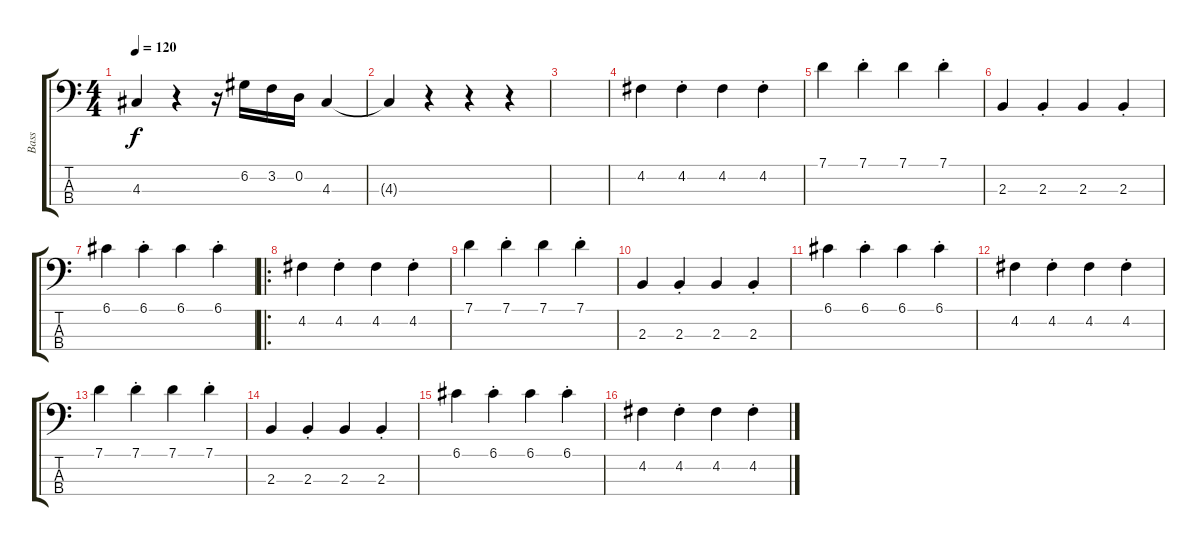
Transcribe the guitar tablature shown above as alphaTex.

\track ("Bass" "Bass") {instrument electricbassfinger}
\staff {score tabs}
\tuning (G2 D2 A1 E1) {hide}
\ts (4 4)
\tempo 120
\clef f4
\ks c
4.3.4{dy f instrument electricbassfinger} r.4 r.16 6.2.16 3.2.16 0.2.16 4.3.4 |
4.3{t}.4 r.4 r.4 r.4 |
|
4.2.4 4.2{st}.4 4.2.4 4.2{st}.4 |
7.1.4 7.1{st}.4 7.1.4 7.1{st}.4 |
2.3.4 2.3{st}.4 2.3.4 2.3{st}.4 |
6.1.4 6.1{st}.4 6.1.4 6.1{st}.4 |
\ro
4.2.4 4.2{st}.4 4.2.4 4.2{st}.4 |
7.1.4 7.1{st}.4 7.1.4 7.1{st}.4 |
2.3.4 2.3{st}.4 2.3.4 2.3{st}.4 |
6.1.4 6.1{st}.4 6.1.4 6.1{st}.4 |
4.2.4 4.2{st}.4 4.2.4 4.2{st}.4 |
7.1.4 7.1{st}.4 7.1.4 7.1{st}.4 |
2.3.4 2.3{st}.4 2.3.4 2.3{st}.4 |
6.1.4 6.1{st}.4 6.1.4 6.1{st}.4 |
4.2.4 4.2{st}.4 4.2.4 4.2{st}.4
